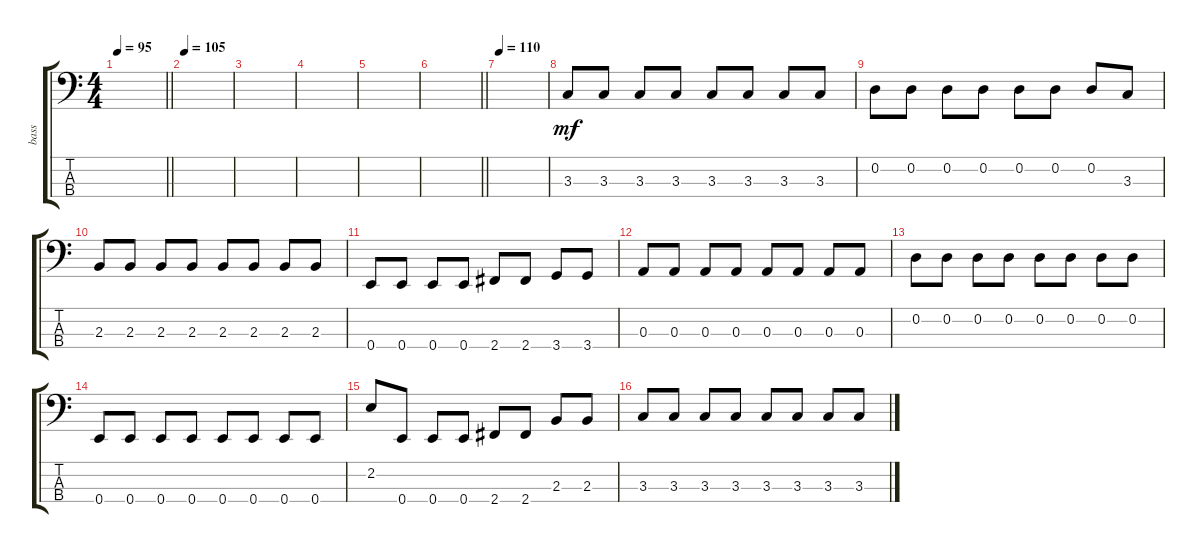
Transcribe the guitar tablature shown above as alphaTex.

\track ("bass" "bass") {instrument electricbassfinger}
\staff {score tabs}
\tuning (G2 D2 A1 E1) {hide}
\ts (4 4)
\tempo 95
\clef f4
\barLineRight lightlight
\ks c
|
\section ("" "")
\tempo 105
|
|
|
|
\barLineRight lightlight
|
\section ("" "")
\tempo 110
|
3.3.8{dy mf} 3.3.8 3.3.8 3.3.8 3.3.8 3.3.8 3.3.8 3.3.8 |
0.2.8 0.2.8 0.2.8 0.2.8 0.2.8 0.2.8 0.2.8 3.3.8 |
2.3.8 2.3.8 2.3.8 2.3.8 2.3.8 2.3.8 2.3.8 2.3.8 |
0.4.8 0.4.8 0.4.8 0.4.8 2.4.8 2.4.8 3.4.8 3.4.8 |
0.3.8 0.3.8 0.3.8 0.3.8 0.3.8 0.3.8 0.3.8 0.3.8 |
0.2.8 0.2.8 0.2.8 0.2.8 0.2.8 0.2.8 0.2.8 0.2.8 |
0.4.8 0.4.8 0.4.8 0.4.8 0.4.8 0.4.8 0.4.8 0.4.8 |
2.2.8 0.4.8 0.4.8 0.4.8 2.4.8 2.4.8 2.3.8 2.3.8 |
3.3.8 3.3.8 3.3.8 3.3.8 3.3.8 3.3.8 3.3.8 3.3.8
